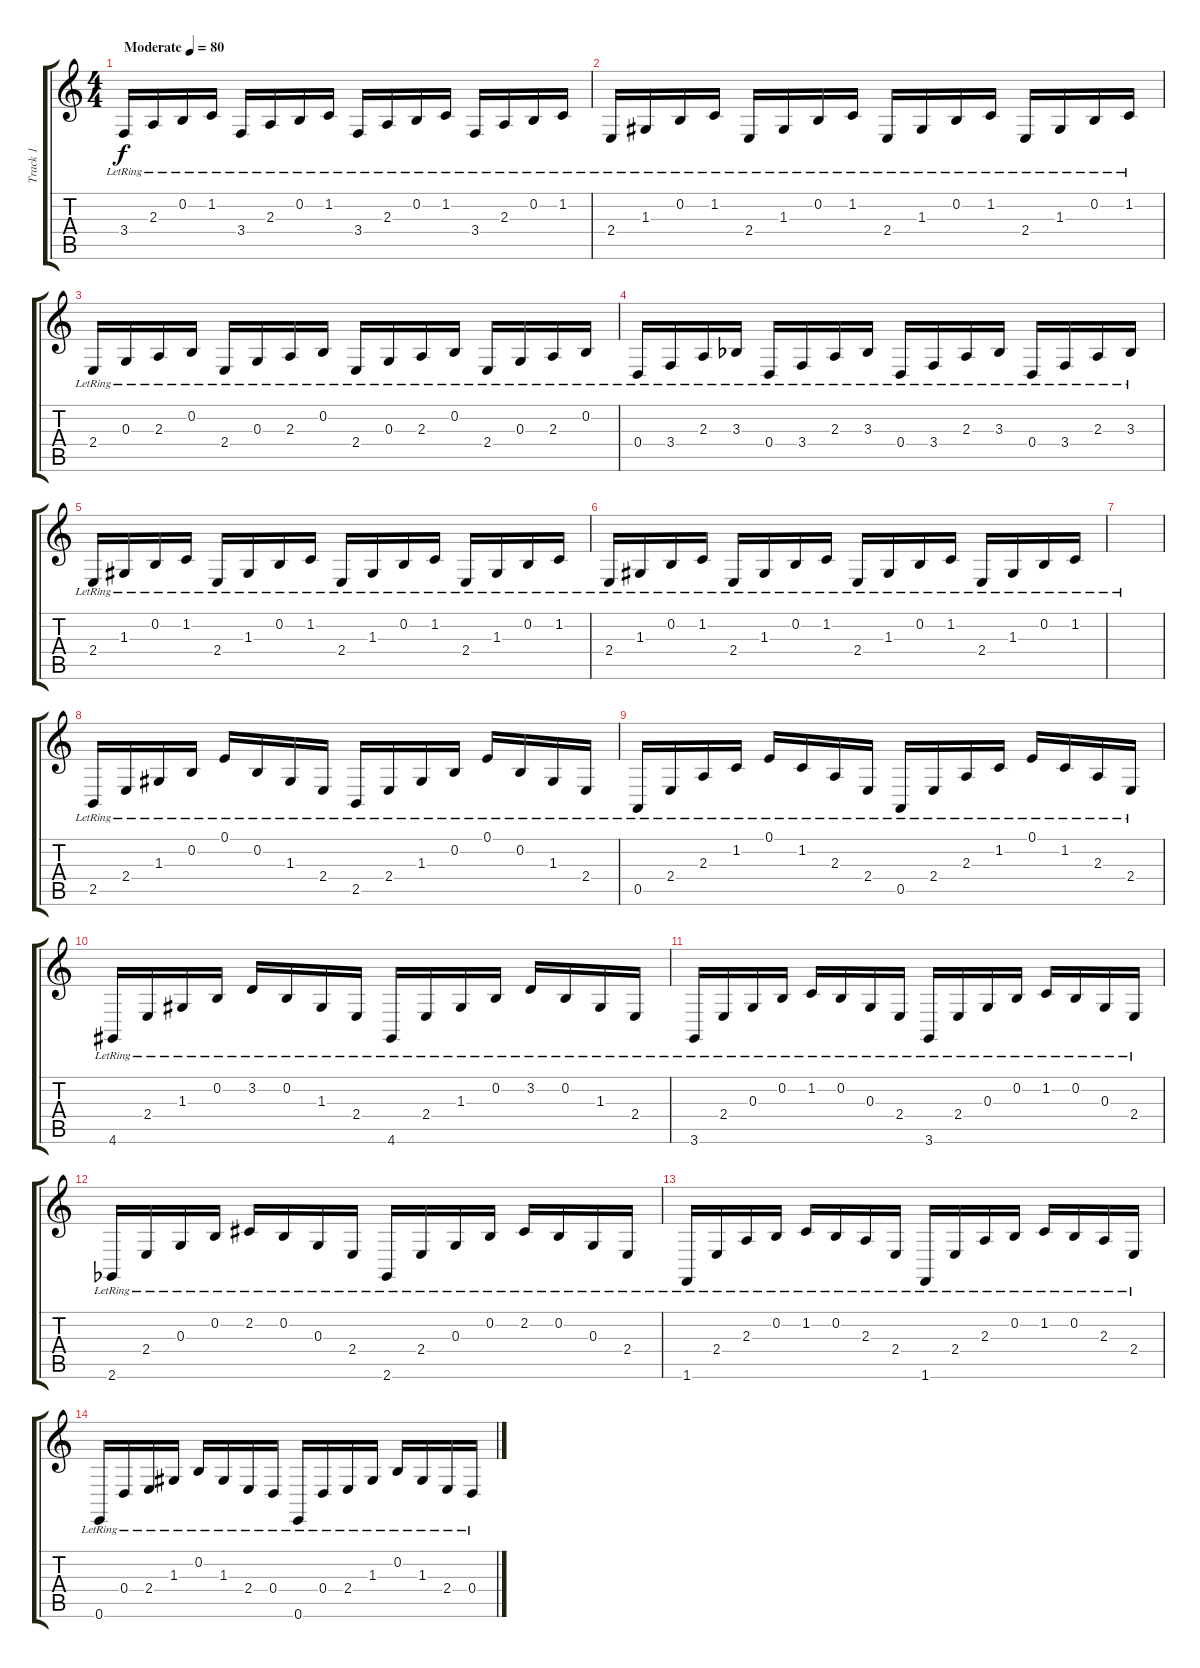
\track ("Track 1" "Track 1") {instrument acousticgrandpiano}
\staff {score tabs}
\tuning (E4 B3 G3 D3 A2 E2) {hide}
\ts (4 4)
\tempo (80 "Moderate")
\clef g2
\ks c
3.4{lr}.16{dy f instrument acousticgrandpiano} 2.3{lr}.16 0.2{lr}.16 1.2{lr}.16 3.4{lr}.16 2.3{lr}.16 0.2{lr}.16 1.2{lr}.16 3.4{lr}.16 2.3{lr}.16 0.2{lr}.16 1.2{lr}.16 3.4{lr}.16 2.3{lr}.16 0.2{lr}.16 1.2{lr}.16 |
2.4{lr}.16 1.3{lr}.16 0.2{lr}.16 1.2{lr}.16 2.4{lr}.16 1.3{lr}.16 0.2{lr}.16 1.2{lr}.16 2.4{lr}.16 1.3{lr}.16 0.2{lr}.16 1.2{lr}.16 2.4{lr}.16 1.3{lr}.16 0.2{lr}.16 1.2{lr}.16 |
2.4{lr}.16 0.3{lr}.16 2.3{lr}.16 0.2{lr}.16 2.4{lr}.16 0.3{lr}.16 2.3{lr}.16 0.2{lr}.16 2.4{lr}.16 0.3{lr}.16 2.3{lr}.16 0.2{lr}.16 2.4{lr}.16 0.3{lr}.16 2.3{lr}.16 0.2{lr}.16 |
0.4{lr}.16 3.4{lr}.16 2.3{lr}.16 3.3{lr acc b}.16 0.4{lr}.16 3.4{lr}.16 2.3{lr}.16 3.3{lr acc b}.16 0.4{lr}.16 3.4{lr}.16 2.3{lr}.16 3.3{lr acc b}.16 0.4{lr}.16 3.4{lr}.16 2.3{lr}.16 3.3{lr acc b}.16 |
2.4{lr}.16 1.3{lr}.16 0.2{lr}.16 1.2{lr}.16 2.4{lr}.16 1.3{lr}.16 0.2{lr}.16 1.2{lr}.16 2.4{lr}.16 1.3{lr}.16 0.2{lr}.16 1.2{lr}.16 2.4{lr}.16 1.3{lr}.16 0.2{lr}.16 1.2{lr}.16 |
2.4{lr}.16 1.3{lr}.16 0.2{lr}.16 1.2{lr}.16 2.4{lr}.16 1.3{lr}.16 0.2{lr}.16 1.2{lr}.16 2.4{lr}.16 1.3{lr}.16 0.2{lr}.16 1.2{lr}.16 2.4{lr}.16 1.3{lr}.16 0.2{lr}.16 1.2{lr}.16 |
|
2.5{lr}.16 2.4{lr}.16 1.3{lr}.16 0.2{lr}.16 0.1{lr}.16 0.2{lr}.16 1.3{lr}.16 2.4{lr}.16 2.5{lr}.16 2.4{lr}.16 1.3{lr}.16 0.2{lr}.16 0.1{lr}.16 0.2{lr}.16 1.3{lr}.16 2.4{lr}.16 |
0.5{lr}.16 2.4{lr}.16 2.3{lr}.16 1.2{lr}.16 0.1{lr}.16 1.2{lr}.16 2.3{lr}.16 2.4{lr}.16 0.5{lr}.16 2.4{lr}.16 2.3{lr}.16 1.2{lr}.16 0.1{lr}.16 1.2{lr}.16 2.3{lr}.16 2.4{lr}.16 |
4.6{lr}.16 2.4{lr}.16 1.3{lr}.16 0.2{lr}.16 3.2{lr}.16 0.2{lr}.16 1.3{lr}.16 2.4{lr}.16 4.6{lr}.16 2.4{lr}.16 1.3{lr}.16 0.2{lr}.16 3.2{lr}.16 0.2{lr}.16 1.3{lr}.16 2.4{lr}.16 |
3.6{lr}.16 2.4{lr}.16 0.3{lr}.16 0.2{lr}.16 1.2{lr}.16 0.2{lr}.16 0.3{lr}.16 2.4{lr}.16 3.6{lr}.16 2.4{lr}.16 0.3{lr}.16 0.2{lr}.16 1.2{lr}.16 0.2{lr}.16 0.3{lr}.16 2.4{lr}.16 |
2.6{lr acc b}.16 2.4{lr}.16 0.3{lr}.16 0.2{lr}.16 2.2{lr}.16 0.2{lr}.16 0.3{lr}.16 2.4{lr}.16 2.6{lr acc b}.16 2.4{lr}.16 0.3{lr}.16 0.2{lr}.16 2.2{lr}.16 0.2{lr}.16 0.3{lr}.16 2.4{lr}.16 |
1.6{lr}.16 2.4{lr}.16 2.3{lr}.16 0.2{lr}.16 1.2{lr}.16 0.2{lr}.16 2.3{lr}.16 2.4{lr}.16 1.6{lr}.16 2.4{lr}.16 2.3{lr}.16 0.2{lr}.16 1.2{lr}.16 0.2{lr}.16 2.3{lr}.16 2.4{lr}.16 |
0.6{lr}.16 0.4{lr}.16 2.4{lr}.16 1.3{lr}.16 0.2{lr}.16 1.3{lr}.16 2.4{lr}.16 0.4{lr}.16 0.6{lr}.16 0.4{lr}.16 2.4{lr}.16 1.3{lr}.16 0.2{lr}.16 1.3{lr}.16 2.4{lr}.16 0.4{lr}.16
